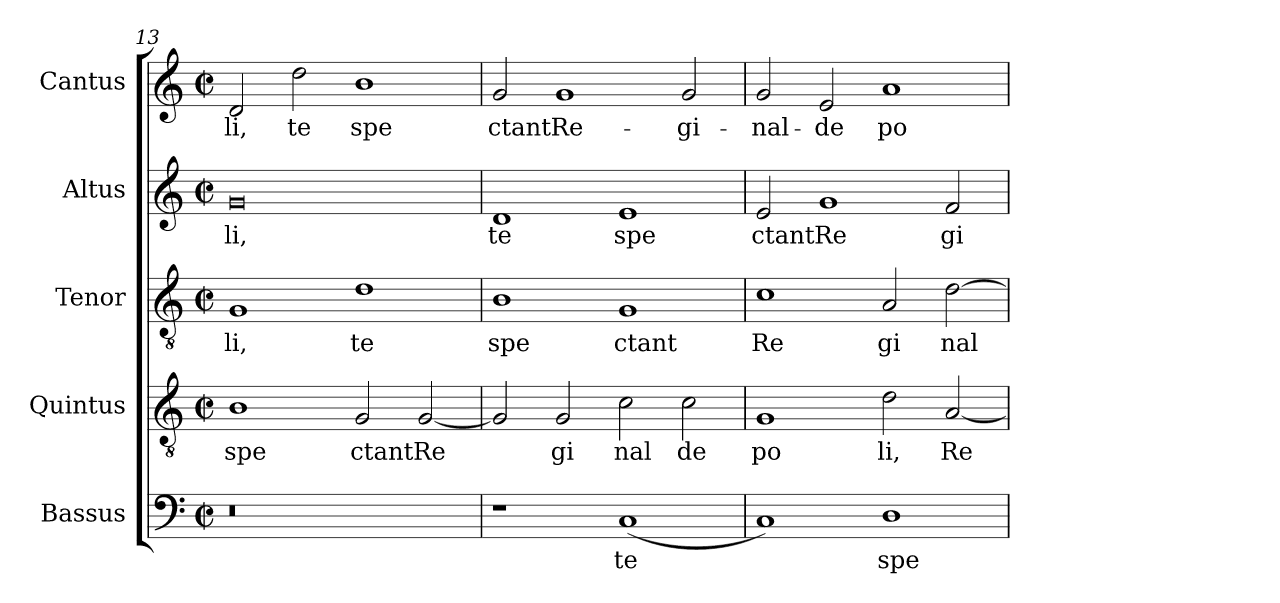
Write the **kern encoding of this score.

**kern	**text	**kern	**text	**kern	**text	**kern	**text	**kern	**text
*part5	*part5	*part4	*part4	*part3	*part3	*part2	*part2	*part1	*part1
*staff5	*staff5	*staff4	*staff4	*staff3	*staff3	*staff2	*staff2	*staff1	*staff1
*I"Bassus	*	*I"Quintus	*	*I"Tenor	*	*I"Altus	*	*I"Cantus	*
*clefF4	*	*clefGv2	*	*clefGv2	*	*clefG2	*	*clefG2	*
*M2/2	*	*M2/2	*	*M2/2	*	*M2/2	*	*M2/2	*
*met(c|)	*	*met(c|)	*	*met(c|)	*	*met(c|)	*	*met(c|)	*
=13	=13	=13	=13	=13	=13	=13	=13	=13	=13
!	!	!	!LO:LY:b:cj	!	!LO:LY:b:cj	!	!LO:LY:b:cj	!	!LO:LY:b:cj
0r	.	1B	spe	1G	-li,	0g	-li,	2d/	li,
!	!	!	!	!	!	!	!	!	!LO:LY:b:cj
.	.	.	.	.	.	.	.	2dd\	te
!	!	!	!LO:LY:b:cj	!	!LO:LY:b:cj	!	!	!	!LO:LY:b:cj
.	.	2G/	ctant	1d	te	.	.	1b	spe
!	!	!	!LO:LY:b	!	!	!	!	!	!
.	.	[>2G/	Re	.	.	.	.	.	.
!!LO:LB:g=z
=14	=14	=14	=14	=14	=14	=14	=14	=14	=14
!	!	!	!	!	!LO:LY:b:cj	!	!LO:LY:b:cj	!	!LO:LY:b:cj
1r	.	2G/]	.	1B	spe	1d	te	2g/	ctant
!	!	!	!LO:LY:b:cj	!	!	!	!	!	!LO:LY:b:cj
.	.	2G/	gi	.	.	.	.	1g	Re-
!	!LO:LY:b:cj	!	!LO:LY:b:cj	!	!LO:LY:b:cj	!	!LO:LY:b:cj	!	!
(<1C	te	2c\	nal	1G	ctant	1e	spe	.	.
!	!	!	!LO:LY:b:cj	!	!	!	!	!	!LO:LY:b:cj
.	.	2c\	de	.	.	.	.	2g/	-gi-
=15	=15	=15	=15	=15	=15	=15	=15	=15	=15
!	!	!	!LO:LY:b:cj	!	!LO:LY:b:cj	!	!LO:LY:b:cj	!	!LO:LY:b:cj
1C)	.	1G	po	1c	Re	2e/	ctant	2g/	-nal-
!	!	!	!	!	!	!	!LO:LY:b:cj	!	!LO:LY:b:cj
.	.	.	.	.	.	1g	Re	2e/	-de
!	!LO:LY:b:cj	!	!LO:LY:b:cj	!	!LO:LY:b:cj	!	!	!	!LO:LY:b:cj
1D	spe	2d\	li,	2A/	gi	.	.	1a	po-
!	!	!	!LO:LY:b	!	!LO:LY:b	!	!LO:LY:b:cj	!	!
.	.	[<2A/	Re	[>2d\	nal	2f/	gi	.	.
=	=	=	=	=	=	=	=	=	=
*-	*-	*-	*-	*-	*-	*-	*-	*-	*-
